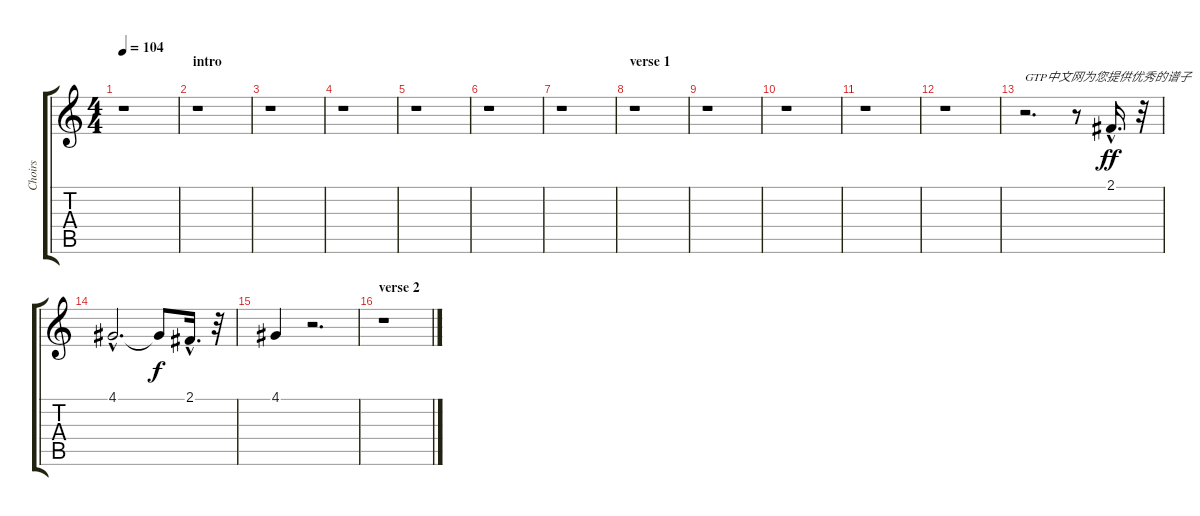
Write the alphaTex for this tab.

\track ("Choirs" "Choirs") {instrument voiceoohs}
\staff {score tabs}
\tuning (E4 B3 G3 D3 A2 E2) {hide}
\ts (4 4)
\tempo 104
\clef g2
\ks c
r.1{dy ff instrument voiceoohs} |
\section ("" "intro")
r.1 |
r.1 |
r.1 |
r.1 |
r.1 |
r.1 |
\section ("" "verse 1")
r.1 |
r.1 |
r.1 |
r.1 |
r.1 |
r.2{d txt "GTP中文网为您提供优秀的谱子"} r.8 2.1{hac}.16{d} r.32 |
4.1{hac}.2{d} 4.1{t}.8{dy f} 2.1{hac}.16{d} r.32 |
4.1.4 r.2{d} |
\section ("" "verse 2")
r.1
